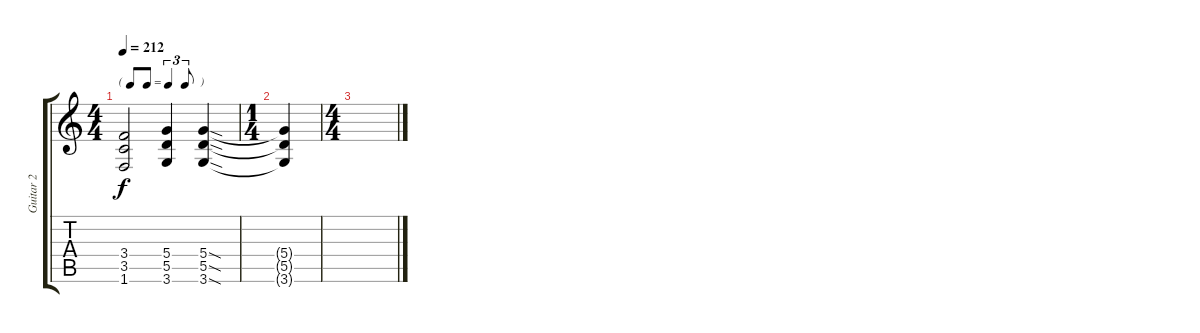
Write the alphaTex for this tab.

\track ("Guitar 2" "Guitar 2") {instrument distortionguitar}
\staff {score tabs}
\tuning (E4 B3 G3 D3 A2 E2) {hide}
\ts (4 4)
\tf triplet8th
\tempo 212
\clef g2
\ks c
(3.4{t} 3.5{t} 1.6{t}).2{dy f} (5.4 5.5 3.6).4 (5.4{sod} 5.5{sod} 3.6{sod}).4 |
\ts (1 4)
(5.4{t} 5.5{t} 3.6{t}).4 |
\ts (4 4)
